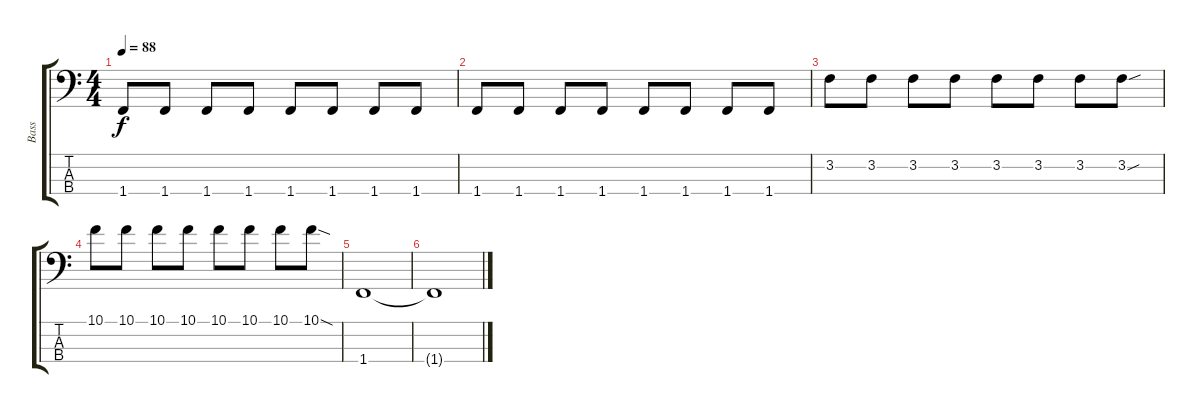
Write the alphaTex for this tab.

\track ("Bass" "Bass") {instrument electricbassfinger}
\staff {score tabs}
\tuning (G2 D2 A1 E1) {hide}
\ts (4 4)
\tempo 88
\clef f4
\ks c
1.4.8{dy f} 1.4.8 1.4.8 1.4.8 1.4.8 1.4.8 1.4.8 1.4.8 |
1.4.8 1.4.8 1.4.8 1.4.8 1.4.8 1.4.8 1.4.8 1.4.8 |
3.2.8 3.2.8 3.2.8 3.2.8 3.2.8 3.2.8 3.2.8 3.2{sou}.8 |
10.1.8 10.1.8 10.1.8 10.1.8 10.1.8 10.1.8 10.1.8 10.1{sod}.8 |
1.4.1 |
1.4{t}.1
